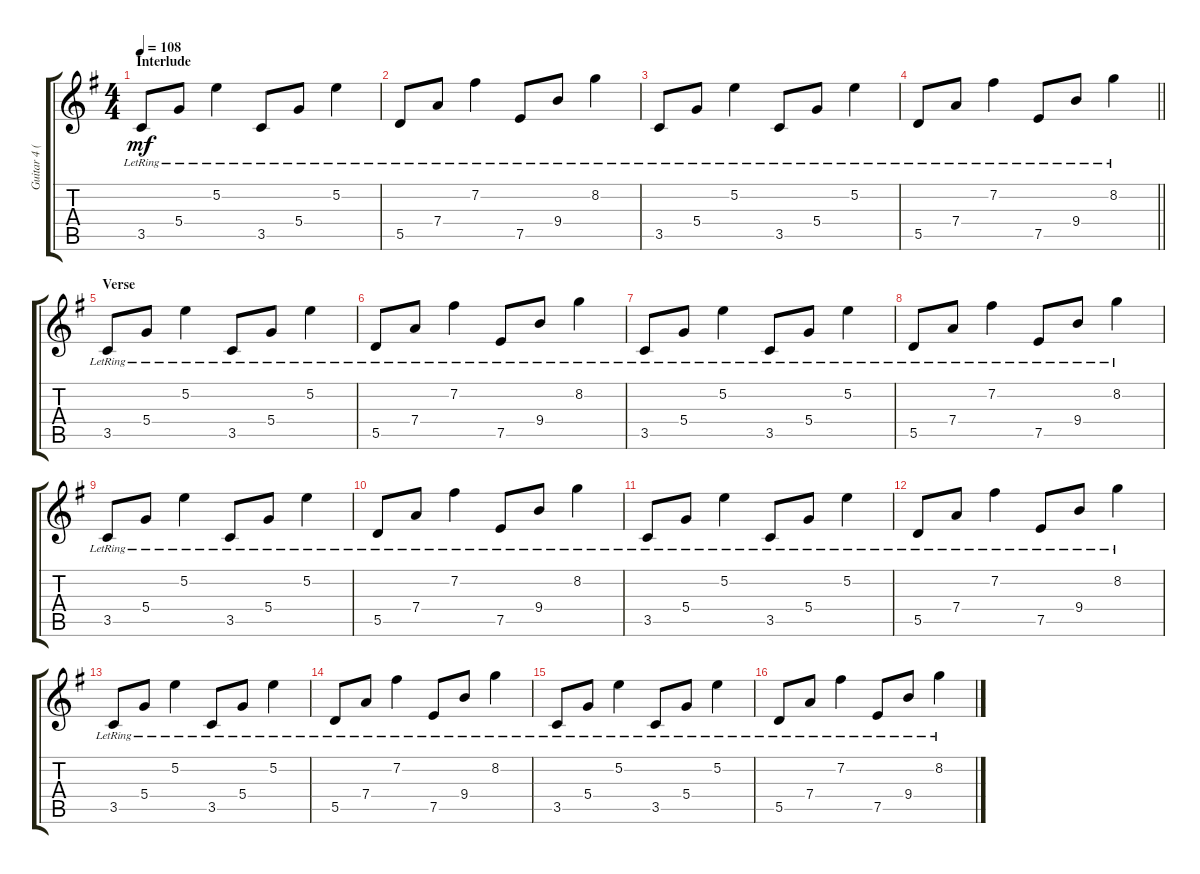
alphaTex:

\track ("Guitar 4 (Clean)" "Guitar 4 (") {instrument electricguitarclean}
\staff {score tabs}
\tuning (E4 B3 G3 D3 A2 E2) {hide}
\ts (4 4)
\section ("" "Interlude")
\tempo 108
\clef g2
\ks g
3.5{lr}.8{dy mf} 5.4{lr}.8 5.2{lr}.4 3.5{lr}.8 5.4{lr}.8 5.2{lr}.4 |
5.5{lr}.8 7.4{lr}.8 7.2{lr}.4 7.5{lr}.8 9.4{lr}.8 8.2{lr}.4 |
3.5{lr}.8 5.4{lr}.8 5.2{lr}.4 3.5{lr}.8 5.4{lr}.8 5.2{lr}.4 |
\barLineRight lightlight
5.5{lr}.8 7.4{lr}.8 7.2{lr}.4 7.5{lr}.8 9.4{lr}.8 8.2{lr}.4 |
\section ("" "Verse")
3.5{lr}.8 5.4{lr}.8 5.2{lr}.4 3.5{lr}.8 5.4{lr}.8 5.2{lr}.4 |
5.5{lr}.8 7.4{lr}.8 7.2{lr}.4 7.5{lr}.8 9.4{lr}.8 8.2{lr}.4 |
3.5{lr}.8 5.4{lr}.8 5.2{lr}.4 3.5{lr}.8 5.4{lr}.8 5.2{lr}.4 |
5.5{lr}.8 7.4{lr}.8 7.2{lr}.4 7.5{lr}.8 9.4{lr}.8 8.2{lr}.4 |
3.5{lr}.8 5.4{lr}.8 5.2{lr}.4 3.5{lr}.8 5.4{lr}.8 5.2{lr}.4 |
5.5{lr}.8 7.4{lr}.8 7.2{lr}.4 7.5{lr}.8 9.4{lr}.8 8.2{lr}.4 |
3.5{lr}.8 5.4{lr}.8 5.2{lr}.4 3.5{lr}.8 5.4{lr}.8 5.2{lr}.4 |
5.5{lr}.8 7.4{lr}.8 7.2{lr}.4 7.5{lr}.8 9.4{lr}.8 8.2{lr}.4 |
3.5{lr}.8 5.4{lr}.8 5.2{lr}.4 3.5{lr}.8 5.4{lr}.8 5.2{lr}.4 |
5.5{lr}.8 7.4{lr}.8 7.2{lr}.4 7.5{lr}.8 9.4{lr}.8 8.2{lr}.4 |
3.5{lr}.8 5.4{lr}.8 5.2{lr}.4 3.5{lr}.8 5.4{lr}.8 5.2{lr}.4 |
5.5{lr}.8 7.4{lr}.8 7.2{lr}.4 7.5{lr}.8 9.4{lr}.8 8.2{lr}.4
